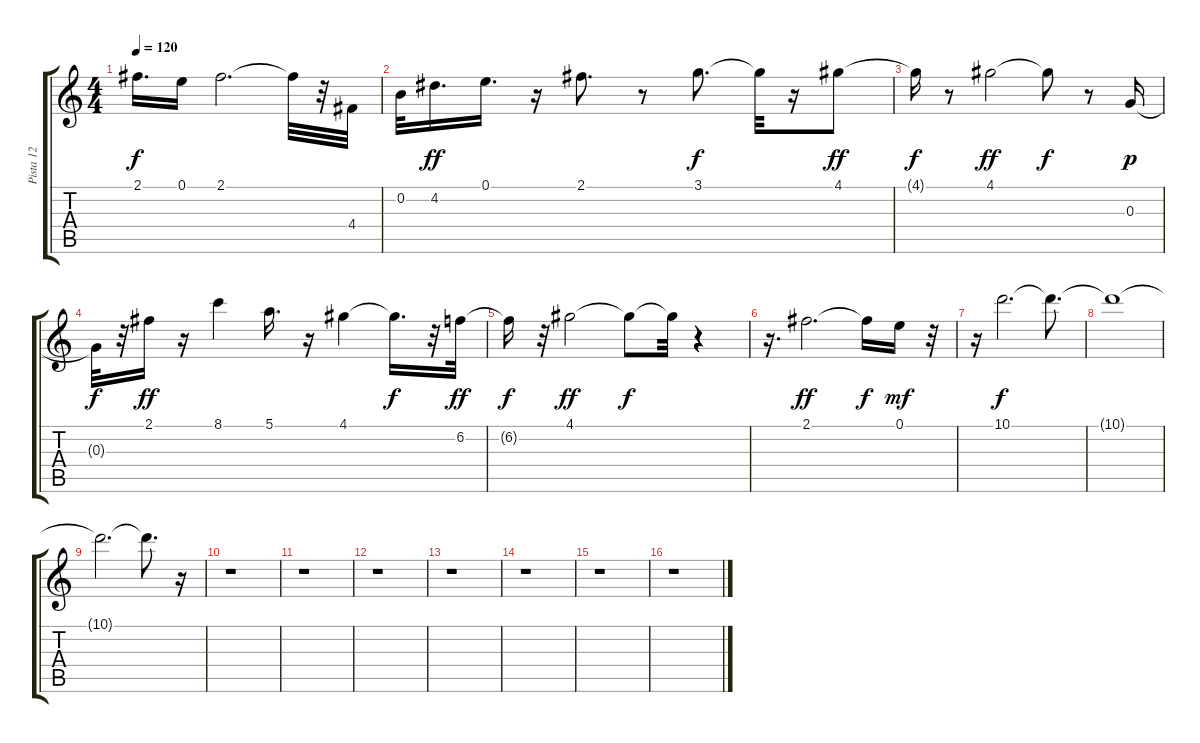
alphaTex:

\track ("Pista 12" "Pista 12") {instrument overdrivenguitar}
\staff {score tabs}
\tuning (E4 B3 G3 D3 A2 E2) {hide}
\ts (4 4)
\tempo 120
\clef g2
\ks c
2.1{t}.16{d dy f} 0.1.16 2.1.2{d} 2.1{t}.32 r.32 4.4.32 |
0.2.32 4.2.16{d dy ff} 0.1.16{d} r.16 2.1.8{d} r.8 3.1.8{d dy f} 3.1{t}.32 r.16 4.1.8{dy ff} |
4.1{t}.16{dy f} r.8 4.1.2{dy ff} 4.1{t}.8{dy f} r.8 0.3.16{dy p} |
0.3{t}.32{dy f} r.32 2.1.16{dy ff} r.16 8.1.4 5.1.16{d} r.16 4.1.4 4.1{t}.16{d dy f} r.32 6.2.32{dy ff} |
6.2{t}.16{dy f} r.32 4.1.2{dy ff} 4.1{t}.8{dy f} 4.1{t}.32 r.4 |
r.16{d} 2.1.2{d dy ff} 2.1{t}.16{dy f} 0.1.16{dy mf} r.32 |
r.16 10.1.2{d dy f} 10.1{t}.8{d} |
10.1{t}.1 |
10.1{t}.2{d} 10.1{t}.8{d} r.16 |
r.1 |
r.1 |
r.1 |
r.1 |
r.1 |
r.1 |
r.1
